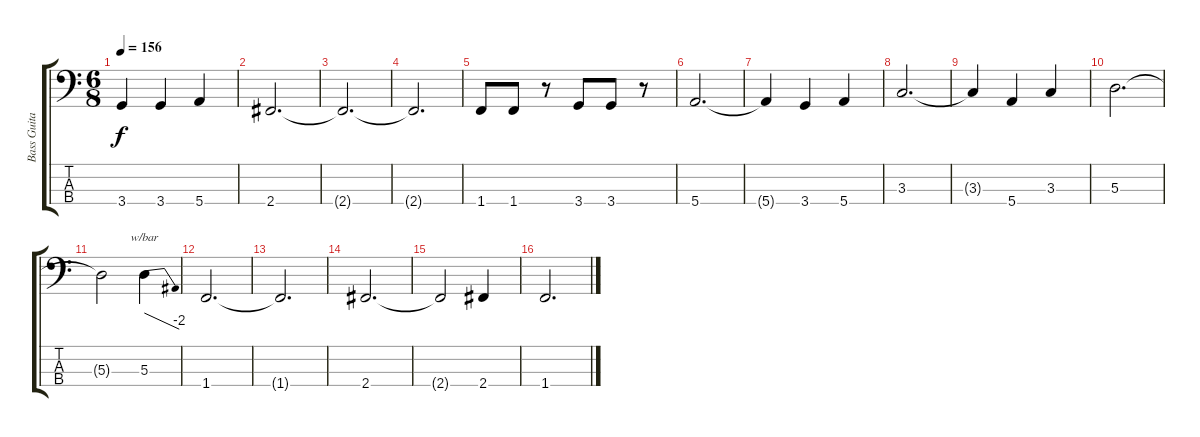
\track ("Bass Guitar" "Bass Guita") {instrument electricbassfinger}
\staff {score tabs}
\tuning (G2 D2 A1 E1) {hide}
\ts (6 8)
\tempo 156
\clef f4
\ks c
3.4{t}.4{dy f} 3.4.4 5.4.4 |
2.4.2{d} |
2.4{t}.2{d} |
2.4{t}.2{d} |
1.4.8 1.4.8 r.8 3.4.8 3.4.8 r.8 |
5.4.2{d} |
5.4{t}.4 3.4.4 5.4.4 |
3.3.2{d} |
3.3{t}.4 5.4.4 3.3.4 |
5.3.2{d} |
5.3{t}.2 5.3.4{tbe (dive default 0 0 60 -8)} |
1.4.2{d} |
1.4{t}.2{d} |
2.4.2{d} |
2.4{t}.2 2.4.4 |
1.4.2{d}
